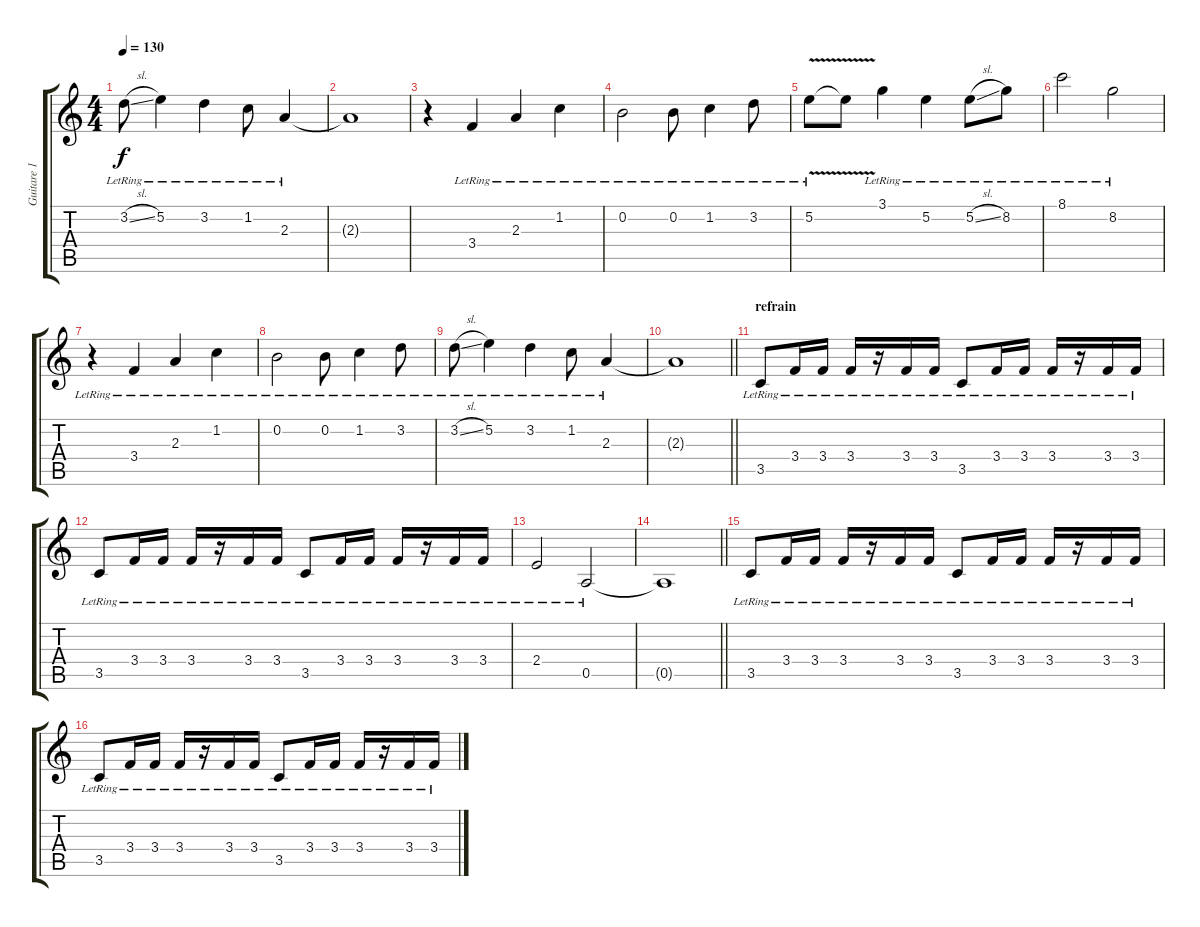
\track ("Guitare 1" "Guitare 1") {instrument electricguitarjazz}
\staff {score tabs}
\tuning (E4 B3 G3 D3 A2 E2) {hide}
\ts (4 4)
\tempo 130
\clef g2
\ks c
3.2{sl lr}.8{dy f} 5.2{lr}.4 3.2{lr}.4 1.2{lr}.8 2.3{lr}.4 |
2.3{t}.1 |
r.4 3.4{lr}.4 2.3{lr}.4 1.2{lr}.4 |
0.2{lr}.2 0.2{lr}.8 1.2{lr}.4 3.2{lr}.8 |
5.2{v lr}.8 5.2{t}.8 3.1{lr}.4 5.2{lr}.4 5.2{sl lr}.8 8.2{lr}.8 |
8.1{lr}.2 8.2{lr}.2 |
r.4 3.4{lr}.4 2.3{lr}.4 1.2{lr}.4 |
0.2{lr}.2 0.2{lr}.8 1.2{lr}.4 3.2{lr}.8 |
3.2{sl lr}.8 5.2{lr}.4 3.2{lr}.4 1.2{lr}.8 2.3{lr}.4 |
\barLineRight lightlight
2.3{t}.1 |
\section ("" "refrain")
3.5{lr}.8 3.4{lr}.16 3.4{lr}.16 3.4{lr}.16 r.16 3.4{lr}.16 3.4{lr}.16 3.5{lr}.8 3.4{lr}.16 3.4{lr}.16 3.4{lr}.16 r.16 3.4{lr}.16 3.4{lr}.16 |
3.5{lr}.8 3.4{lr}.16 3.4{lr}.16 3.4{lr}.16 r.16 3.4{lr}.16 3.4{lr}.16 3.5{lr}.8 3.4{lr}.16 3.4{lr}.16 3.4{lr}.16 r.16 3.4{lr}.16 3.4{lr}.16 |
2.4{lr}.2 0.5{lr}.2 |
\barLineRight lightlight
0.5{t}.1 |
3.5{lr}.8 3.4{lr}.16 3.4{lr}.16 3.4{lr}.16 r.16 3.4{lr}.16 3.4{lr}.16 3.5{lr}.8 3.4{lr}.16 3.4{lr}.16 3.4{lr}.16 r.16 3.4{lr}.16 3.4{lr}.16 |
3.5{lr}.8 3.4{lr}.16 3.4{lr}.16 3.4{lr}.16 r.16 3.4{lr}.16 3.4{lr}.16 3.5{lr}.8 3.4{lr}.16 3.4{lr}.16 3.4{lr}.16 r.16 3.4{lr}.16 3.4{lr}.16
